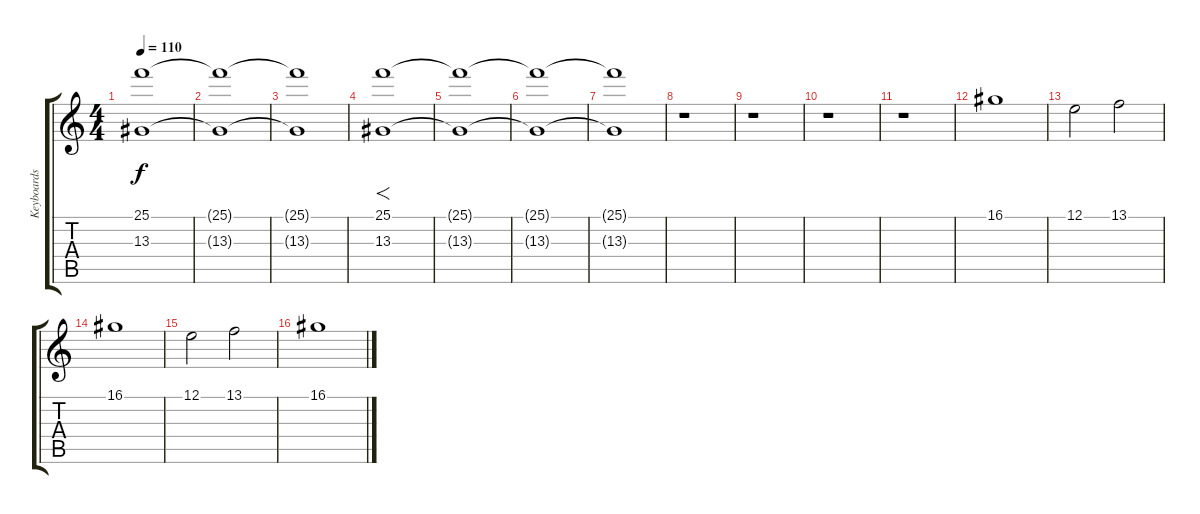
\track ("Keyboards" "Keyboards") {instrument synthstrings1}
\staff {score tabs}
\tuning (E4 C4 G3 C3 G2 C2) {hide}
\ts (4 4)
\tempo 110
\clef g2
\ks c
(25.1{t} 13.3{t}).1{dy f} |
(25.1{t} 13.3{t}).1 |
(25.1{t} 13.3{t}).1 |
(25.1 13.3).1{f} |
(25.1{t} 13.3{t}).1 |
(25.1{t} 13.3{t}).1 |
(25.1{t} 13.3{t}).1 |
r.1 |
r.1 |
r.1 |
r.1 |
16.1.1 |
12.1.2 13.1.2 |
16.1.1 |
12.1.2 13.1.2 |
16.1.1
